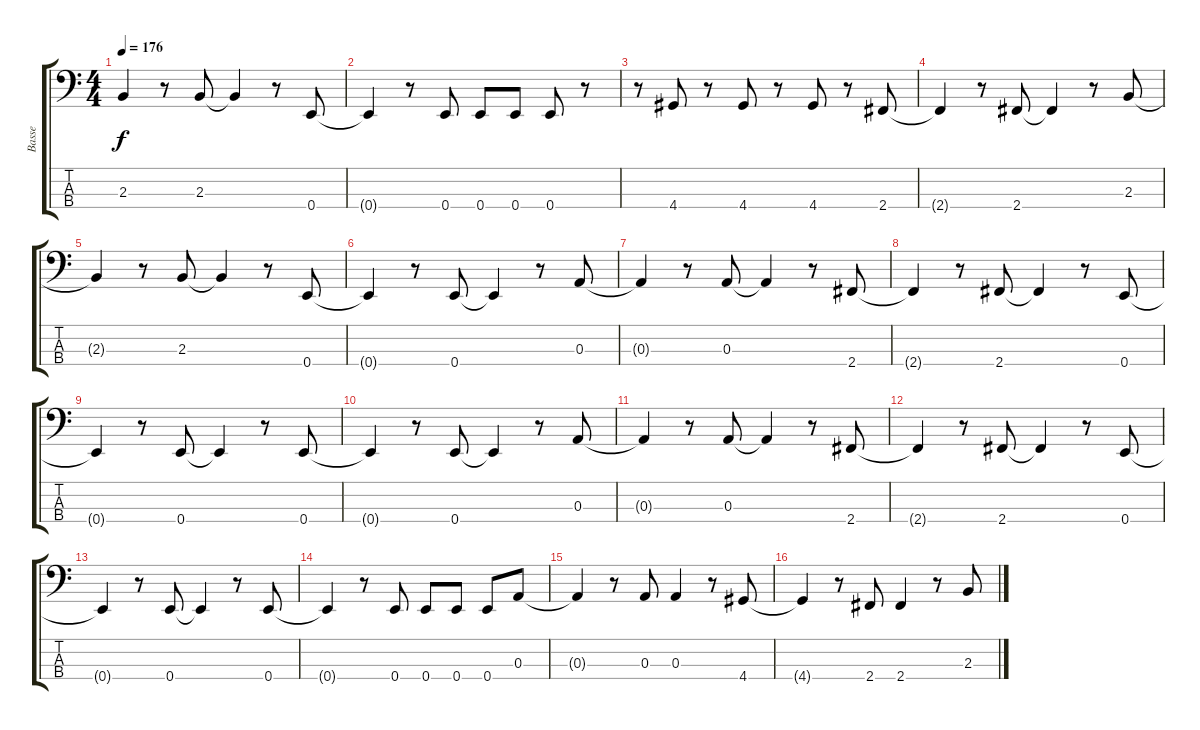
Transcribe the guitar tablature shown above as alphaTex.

\track ("Basse" "Basse") {instrument electricbasspick}
\staff {score tabs}
\tuning (G2 D2 A1 E1) {hide}
\ts (4 4)
\tempo 176
\clef f4
\ks c
2.3{t}.4{dy f} r.8 2.3.8 2.3{t}.4 r.8 0.4.8 |
0.4{t}.4 r.8 0.4.8 0.4.8 0.4.8 0.4.8 r.8 |
r.8 4.4.8 r.8 4.4.8 r.8 4.4.8 r.8 2.4.8 |
2.4{t}.4 r.8 2.4.8 2.4{t}.4 r.8 2.3.8 |
2.3{t}.4 r.8 2.3.8 2.3{t}.4 r.8 0.4.8 |
0.4{t}.4 r.8 0.4.8 0.4{t}.4 r.8 0.3.8 |
0.3{t}.4 r.8 0.3.8 0.3{t}.4 r.8 2.4.8 |
2.4{t}.4 r.8 2.4.8 2.4{t}.4 r.8 0.4.8 |
0.4{t}.4 r.8 0.4.8 0.4{t}.4 r.8 0.4.8 |
0.4{t}.4 r.8 0.4.8 0.4{t}.4 r.8 0.3.8 |
0.3{t}.4 r.8 0.3.8 0.3{t}.4 r.8 2.4.8 |
2.4{t}.4 r.8 2.4.8 2.4{t}.4 r.8 0.4.8 |
0.4{t}.4 r.8 0.4.8 0.4{t}.4 r.8 0.4.8 |
0.4{t}.4 r.8 0.4.8 0.4.8 0.4.8 0.4.8 0.3.8 |
0.3{t}.4 r.8 0.3.8 0.3.4 r.8 4.4.8 |
4.4{t}.4 r.8 2.4.8 2.4.4 r.8 2.3.8
